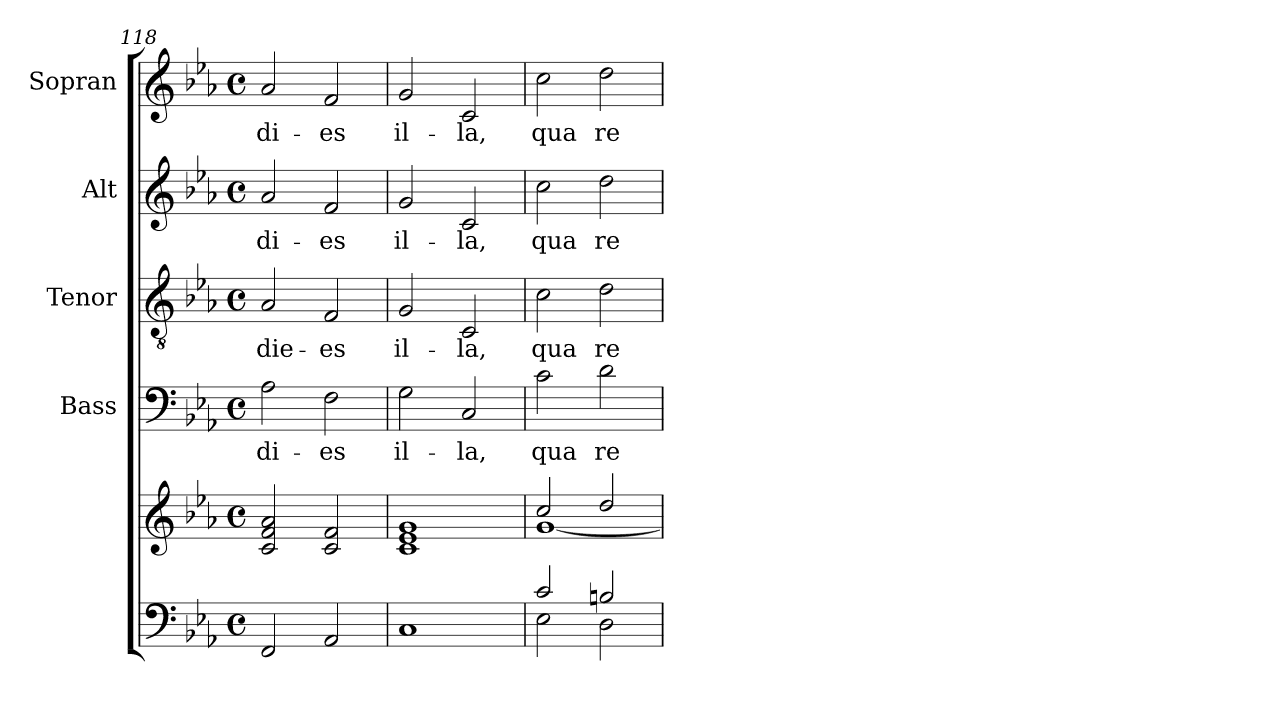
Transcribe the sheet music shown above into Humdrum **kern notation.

**kern	**kern	**kern	**text	**kern	**text	**kern	**text	**kern	**text
*part5	*part5	*part4	*part4	*part3	*part3	*part2	*part2	*part1	*part1
*staff6	*staff5	*staff4	*staff4	*staff3	*staff3	*staff2	*staff2	*staff1	*staff1
*	*	*I"Bass	*	*I"Tenor	*	*I"Alt	*	*I"Sopran	*
*	*	*I'B.	*	*I'T.	*	*I'A.	*	*I'S.	*
*clefF4	*clefG2	*clefF4	*	*clefGv2	*	*clefG2	*	*clefG2	*
*k[b-e-a-]	*k[b-e-a-]	*k[b-e-a-]	*	*k[b-e-a-]	*	*k[b-e-a-]	*	*k[b-e-a-]	*
*E-:	*E-:	*E-:	*	*E-:	*	*E-:	*	*E-:	*
*M4/4	*M4/4	*M4/4	*	*M4/4	*	*M4/4	*	*M4/4	*
*met(c)	*met(c)	*met(c)	*	*met(c)	*	*met(c)	*	*met(c)	*
=118	=118	=118	=118	=118	=118	=118	=118	=118	=118
!	!	!	!LO:LY:b	!	!LO:LY:b	!	!LO:LY:b	!	!LO:LY:b
2FF/	2c/ 2f/ 2a-/	2A-\	di-	2A-/	die-	2a-/	di-	2a-/	di-
!	!	!	!LO:LY:b	!	!LO:LY:b	!	!LO:LY:b	!	!LO:LY:b
2AA-/	2c/ 2f/	2F\	-es	2F/	-es	2f/	-es	2f/	-es
!!LO:PB:g=z
=119	=119	=119	=119	=119	=119	=119	=119	=119	=119
!	!	!	!LO:LY:b	!	!LO:LY:b	!	!LO:LY:b	!	!LO:LY:b
1C	1c 1e- 1g	2G\	il-	2G/	il-	2g/	il-	2g/	il-
!	!	!	!LO:LY:b	!	!LO:LY:b	!	!LO:LY:b	!	!LO:LY:b
.	.	2C/	-la,	2C/	-la,	2c/	-la,	2c/	-la,
=120	=120	=120	=120	=120	=120	=120	=120	=120	=120
*^	*^	*	*	*	*	*	*	*	*
!	!	!	!	!	!LO:LY:b	!	!LO:LY:b	!	!LO:LY:b	!	!LO:LY:b
2c/	2E-\	2cc/	[<1g	2c\	qua	2c\	qua	2cc\	qua	2cc\	qua
!	!	!	!	!	!LO:LY:b	!	!LO:LY:b	!	!LO:LY:b	!	!LO:LY:b
2Bn/	2D\	2dd/	.	2d\	re-	2d\	re-	2dd\	re-	2dd\	re-
*v	*v	*	*	*	*	*	*	*	*	*	*
*	*v	*v	*	*	*	*	*	*	*	*
=	=	=	=	=	=	=	=	=	=
*-	*-	*-	*-	*-	*-	*-	*-	*-	*-
